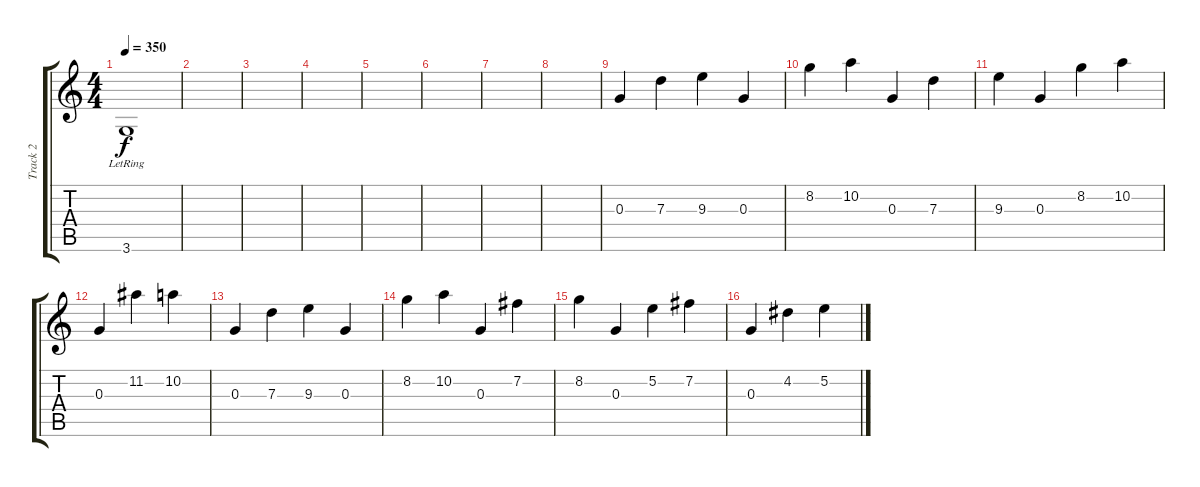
\track ("Track 2" "Track 2") {instrument overdrivenguitar}
\staff {score tabs}
\tuning (E4 B3 G3 D3 A2 E2) {hide}
\ts (4 4)
\tempo 350
\clef g2
\ks c
3.6{lr}.1{dy f} |
|
|
|
|
|
|
|
0.3.4 7.3.4 9.3.4 0.3.4 |
8.2.4 10.2.4 0.3.4 7.3.4 |
9.3.4 0.3.4 8.2.4 10.2.4 |
0.3.4 11.2.4 10.2.4 |
0.3.4 7.3.4 9.3.4 0.3.4 |
8.2.4 10.2.4 0.3.4 7.2.4 |
8.2.4 0.3.4 5.2.4 7.2.4 |
0.3.4 4.2.4 5.2.4
